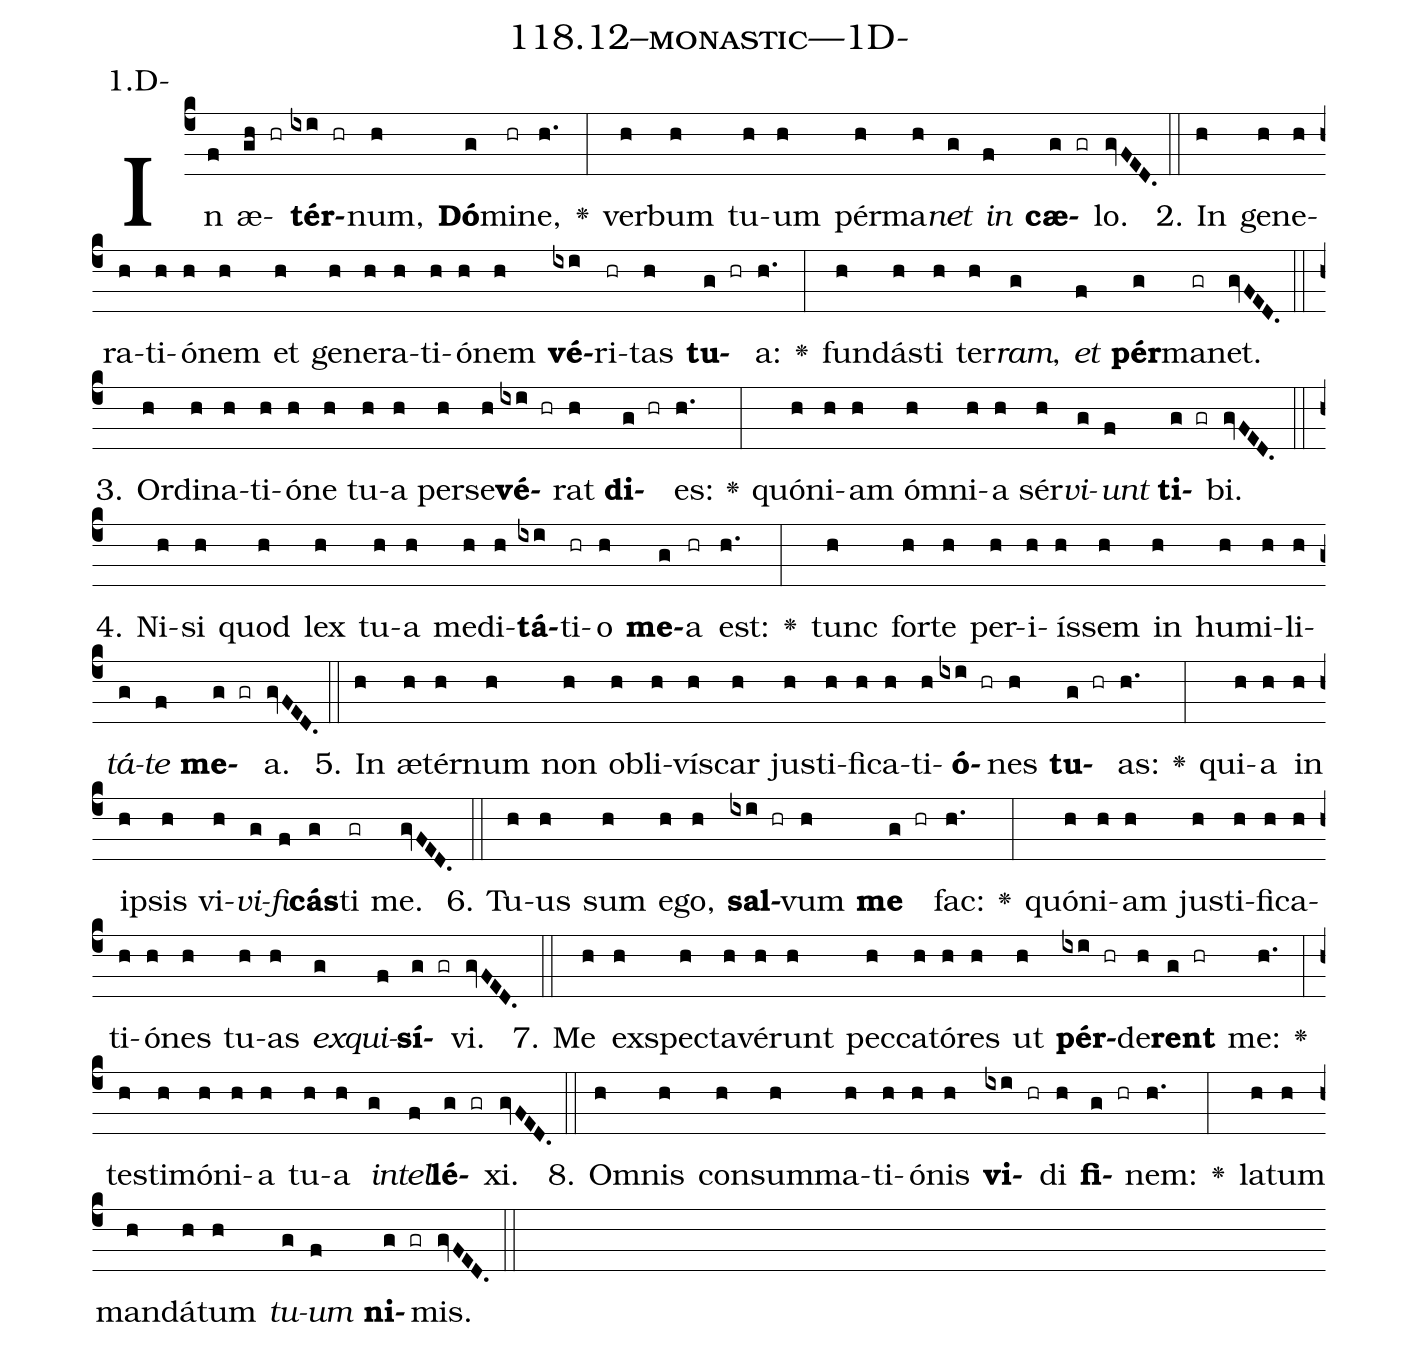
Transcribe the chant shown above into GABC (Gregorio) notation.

name: 118.12--monastic---1D-;
annotation: 1.D-;
%%
(c4)In(f) æ(gh hr)<b>tér</b>(ixi hr)num,(h) <b>Dó</b>(g)mi(hr)ne,(h.) <v>\greheightstar</v>(:) ver(h)bum(h) tu(h)um(h) pér(h)ma(h)<i>net</i>(g) <i>in</i>(f) <b>cæ</b>(g gr)lo.(gvFED.) (::)
2. In(h) ge(h)ne(h)ra(h)ti(h)ó(h)nem(h) et(h) ge(h)ne(h)ra(h)ti(h)ó(h)nem(h) <b>vé</b>(ixi)ri(hr)tas(h) <b>tu</b>(g hr)a:(h.) <v>\greheightstar</v>(:) fun(h)dás(h)ti(h) ter(h)<i>ram</i>,(g) <i>et</i>(f) <b>pér</b>(g)ma(gr)net.(gvFED.) (::)
3. Or(h)di(h)na(h)ti(h)ó(h)ne(h) tu(h)a(h) per(h)se(h)<b>vé</b>(ixi hr)rat(h) <b>di</b>(g hr)es:(h.) <v>\greheightstar</v>(:) quón(h)i(h)am(h) óm(h)ni(h)a(h) sér(h)<i>vi</i>(g)<i>unt</i>(f) <b>ti</b>(g gr)bi.(gvFED.) (::)
4. Ni(h)si(h) quod(h) lex(h) tu(h)a(h) me(h)di(h)<b>tá</b>(ixi)ti(hr)o(h) <b>me</b>(g)a(hr) est:(h.) <v>\greheightstar</v>(:) tunc(h) for(h)te(h) per(h)i(h)ís(h)sem(h) in(h) hu(h)mi(h)li(h)<i>tá</i>(g)<i>te</i>(f) <b>me</b>(g gr)a.(gvFED.) (::)
5. In(h) æ(h)tér(h)num(h) non(h) ob(h)li(h)vís(h)car(h) jus(h)ti(h)fi(h)ca(h)ti(h)<b>ó</b>(ixi hr)nes(h) <b>tu</b>(g hr)as:(h.) <v>\greheightstar</v>(:) qui(h)a(h) in(h) ip(h)sis(h) vi(h)<i>vi</i>(g)<i>fi</i>(f)<b>cás</b>(g)ti(gr) me.(gvFED.) (::)
6. Tu(h)us(h) sum(h) e(h)go,(h) <b>sal</b>(ixi hr)vum(h) <b>me</b>(g hr) fac:(h.) <v>\greheightstar</v>(:) quón(h)i(h)am(h) jus(h)ti(h)fi(h)ca(h)ti(h)ó(h)nes(h) tu(h)as(h) <i>ex</i>(g)<i>qui</i>(f)<b>sí</b>(g gr)vi.(gvFED.) (::)
7. Me(h) ex(h)spec(h)ta(h)vé(h)runt(h) pec(h)ca(h)tó(h)res(h) ut(h) <b>pér</b>(ixi hr)de(h)<b>rent</b>(g hr) me:(h.) <v>\greheightstar</v>(:) tes(h)ti(h)mó(h)ni(h)a(h) tu(h)a(h) <i>in</i>(g)<i>tel</i>(f)<b>lé</b>(g gr)xi.(gvFED.) (::)
8. Om(h)nis(h) con(h)sum(h)ma(h)ti(h)ó(h)nis(h) <b>vi</b>(ixi hr)di(h) <b>fi</b>(g hr)nem:(h.) <v>\greheightstar</v>(:) la(h)tum(h) man(h)dá(h)tum(h) <i>tu</i>(g)<i>um</i>(f) <b>ni</b>(g gr)mis.(gvFED.) (::)
